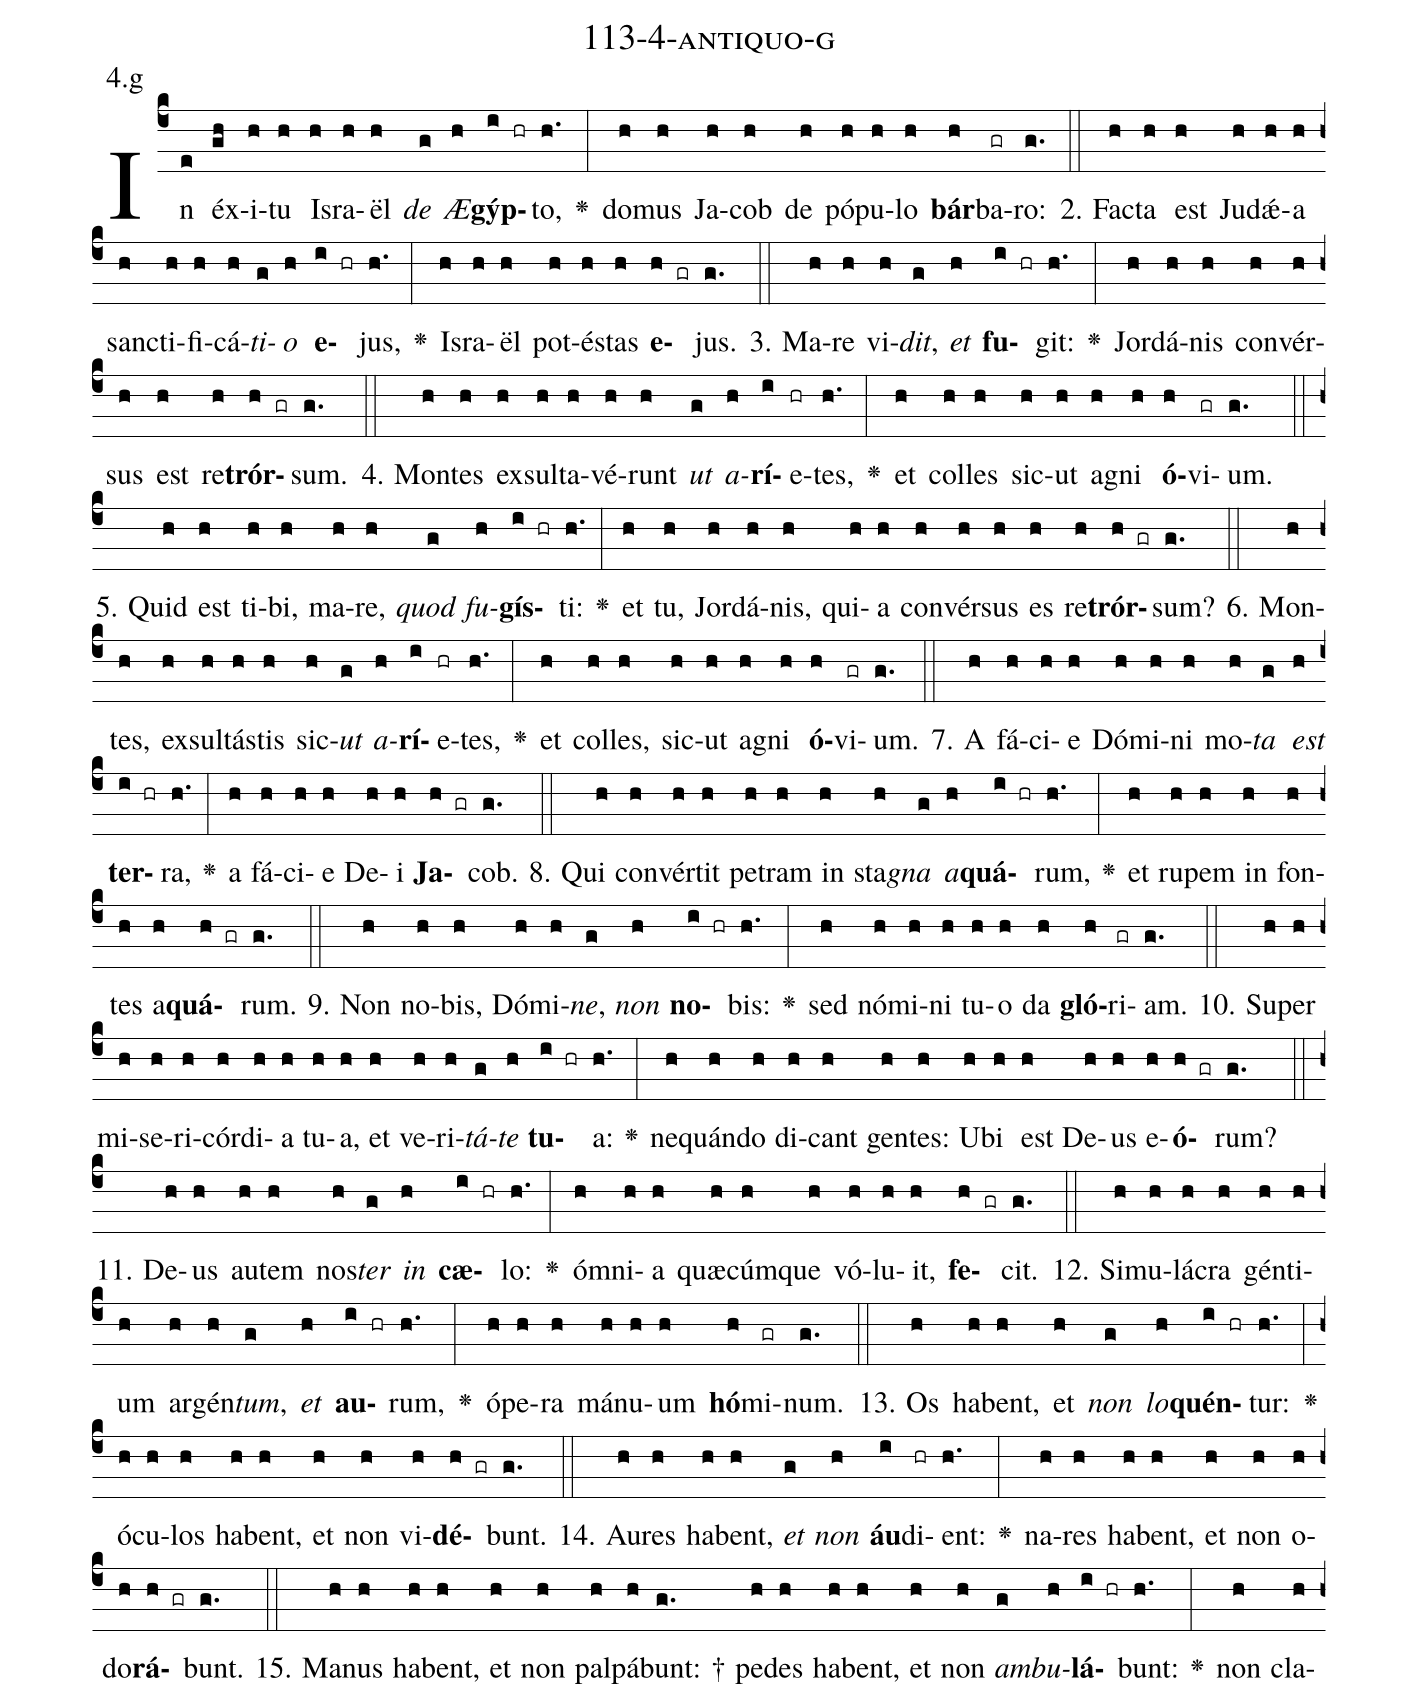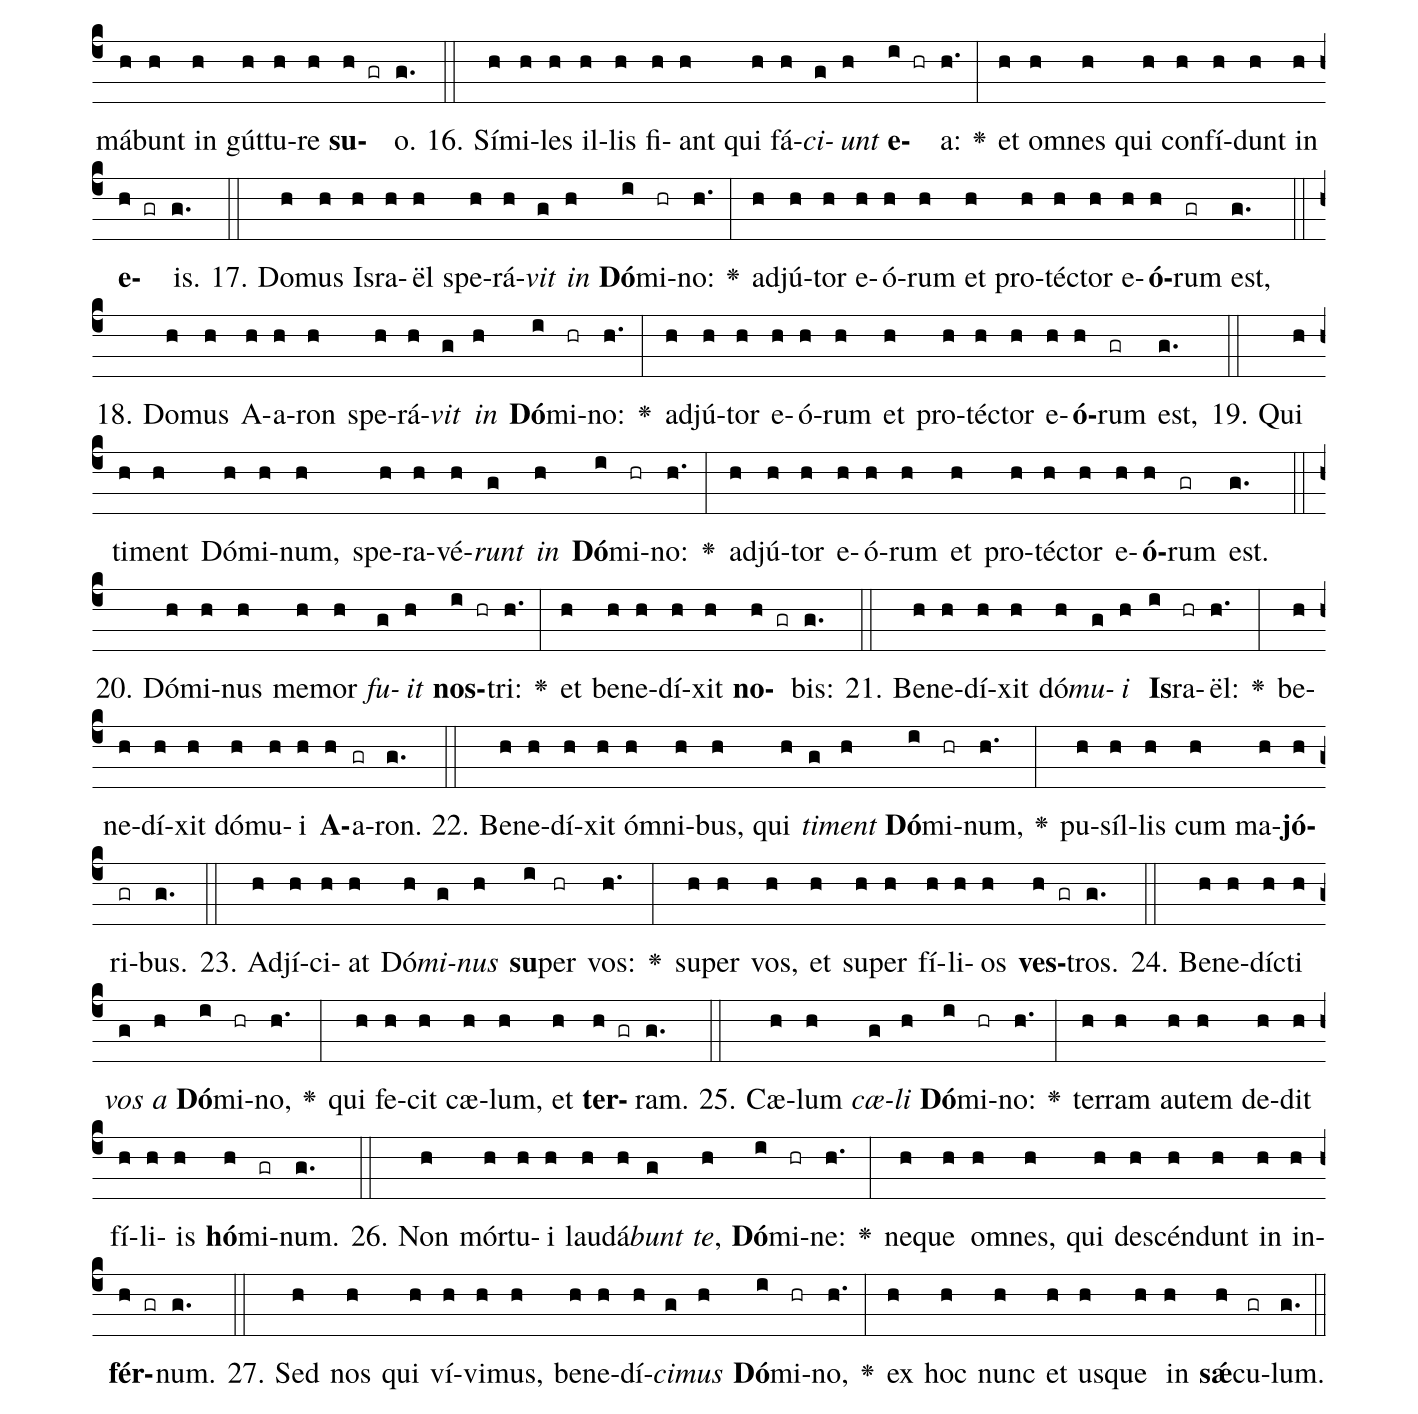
name: 113-4-antiquo-g;
annotation: 4.g;
%%
(c4)In(e) éx(gh)i(h)tu(h) Is(h)ra(h)ël(h) <i>de</i>(g) <i>Æ</i>(h)<b>gýp</b>(i hr)to,(h.) <v>\greheightstar</v>(:) do(h)mus(h) Ja(h)cob(h) de(h) pó(h)pu(h)lo(h) <b>bár</b>(h)ba(gr)ro:(g.) (::)
2. Fac(h)ta(h) est(h) Ju(h)dǽ(h)a(h) sanc(h)ti(h)fi(h)cá(h)<i>ti</i>(g)<i>o</i>(h) <b>e</b>(i hr)jus,(h.) <v>\greheightstar</v>(:) Is(h)ra(h)ël(h) pot(h)és(h)tas(h) <b>e</b>(h gr)jus.(g.) (::)
3. Ma(h)re(h) vi(h)<i>dit</i>,(g) <i>et</i>(h) <b>fu</b>(i hr)git:(h.) <v>\greheightstar</v>(:) Jor(h)dá(h)nis(h) con(h)vér(h)sus(h) est(h) re(h)<b>trór</b>(h gr)sum.(g.) (::)
4. Mon(h)tes(h) ex(h)sul(h)ta(h)vé(h)runt(h) <i>ut</i>(g) <i>a</i>(h)<b>rí</b>(i)e(hr)tes,(h.) <v>\greheightstar</v>(:) et(h) col(h)les(h) sic(h)ut(h) a(h)gni(h) <b>ó</b>(h)vi(gr)um.(g.) (::)
5. Quid(h) est(h) ti(h)bi,(h) ma(h)re,(h) <i>quod</i>(g) <i>fu</i>(h)<b>gís</b>(i hr)ti:(h.) <v>\greheightstar</v>(:) et(h) tu,(h) Jor(h)dá(h)nis,(h) qui(h)a(h) con(h)vér(h)sus(h) es(h) re(h)<b>trór</b>(h gr)sum?(g.) (::)
6. Mon(h)tes,(h) ex(h)sul(h)tás(h)tis(h) sic(h)<i>ut</i>(g) <i>a</i>(h)<b>rí</b>(i)e(hr)tes,(h.) <v>\greheightstar</v>(:) et(h) col(h)les,(h) sic(h)ut(h) a(h)gni(h) <b>ó</b>(h)vi(gr)um.(g.) (::)
7. A(h) fá(h)ci(h)e(h) Dó(h)mi(h)ni(h) mo(h)<i>ta</i>(g) <i>est</i>(h) <b>ter</b>(i hr)ra,(h.) <v>\greheightstar</v>(:) a(h) fá(h)ci(h)e(h) De(h)i(h) <b>Ja</b>(h gr)cob.(g.) (::)
8. Qui(h) con(h)vér(h)tit(h) pe(h)tram(h) in(h) sta(h)<i>gna</i>(g) <i>a</i>(h)<b>quá</b>(i hr)rum,(h.) <v>\greheightstar</v>(:) et(h) ru(h)pem(h) in(h) fon(h)tes(h) a(h)<b>quá</b>(h gr)rum.(g.) (::)
9. Non(h) no(h)bis,(h) Dó(h)mi(h)<i>ne</i>,(g) <i>non</i>(h) <b>no</b>(i hr)bis:(h.) <v>\greheightstar</v>(:) sed(h) nó(h)mi(h)ni(h) tu(h)o(h) da(h) <b>gló</b>(h)ri(gr)am.(g.) (::)
10. Su(h)per(h) mi(h)se(h)ri(h)cór(h)di(h)a(h) tu(h)a,(h) et(h) ve(h)ri(h)<i>tá</i>(g)<i>te</i>(h) <b>tu</b>(i hr)a:(h.) <v>\greheightstar</v>(:) ne(h)quán(h)do(h) di(h)cant(h) gen(h)tes:(h) U(h)bi(h) est(h) De(h)us(h) e(h)<b>ó</b>(h gr)rum?(g.) (::)
11. De(h)us(h) au(h)tem(h) nos(h)<i>ter</i>(g) <i>in</i>(h) <b>cæ</b>(i hr)lo:(h.) <v>\greheightstar</v>(:) óm(h)ni(h)a(h) quæ(h)cúm(h)que(h) vó(h)lu(h)it,(h) <b>fe</b>(h gr)cit.(g.) (::)
12. Si(h)mu(h)lá(h)cra(h) gén(h)ti(h)um(h) ar(h)gén(h)<i>tum</i>,(g) <i>et</i>(h) <b>au</b>(i hr)rum,(h.) <v>\greheightstar</v>(:) ó(h)pe(h)ra(h) má(h)nu(h)um(h) <b>hó</b>(h)mi(gr)num.(g.) (::)
13. Os(h) ha(h)bent,(h) et(h) <i>non</i>(g) <i>lo</i>(h)<b>quén</b>(i hr)tur:(h.) <v>\greheightstar</v>(:) ó(h)cu(h)los(h) ha(h)bent,(h) et(h) non(h) vi(h)<b>dé</b>(h gr)bunt.(g.) (::)
14. Au(h)res(h) ha(h)bent,(h) <i>et</i>(g) <i>non</i>(h) <b>áu</b>(i)di(hr)ent:(h.) <v>\greheightstar</v>(:) na(h)res(h) ha(h)bent,(h) et(h) non(h) o(h)do(h)<b>rá</b>(h gr)bunt.(g.) (::)
15. Ma(h)nus(h) ha(h)bent,(h) et(h) non(h) pal(h)pá(h)bunt: †(g.) pe(h)des(h) ha(h)bent,(h) et(h) non(h) <i>am</i>(g)<i>bu</i>(h)<b>lá</b>(i hr)bunt:(h.) <v>\greheightstar</v>(:) non(h) cla(h)má(h)bunt(h) in(h) gút(h)tu(h)re(h) <b>su</b>(h gr)o.(g.) (::)
16. Sí(h)mi(h)les(h) il(h)lis(h) fi(h)ant(h) qui(h) fá(h)<i>ci</i>(g)<i>unt</i>(h) <b>e</b>(i hr)a:(h.) <v>\greheightstar</v>(:) et(h) om(h)nes(h) qui(h) con(h)fí(h)dunt(h) in(h) <b>e</b>(h gr)is.(g.) (::)
17. Do(h)mus(h) Is(h)ra(h)ël(h) spe(h)rá(h)<i>vit</i>(g) <i>in</i>(h) <b>Dó</b>(i)mi(hr)no:(h.) <v>\greheightstar</v>(:) ad(h)jú(h)tor(h) e(h)ó(h)rum(h) et(h) pro(h)téc(h)tor(h) e(h)<b>ó</b>(h)rum(gr) est,(g.) (::)
18. Do(h)mus(h) A(h)a(h)ron(h) spe(h)rá(h)<i>vit</i>(g) <i>in</i>(h) <b>Dó</b>(i)mi(hr)no:(h.) <v>\greheightstar</v>(:) ad(h)jú(h)tor(h) e(h)ó(h)rum(h) et(h) pro(h)téc(h)tor(h) e(h)<b>ó</b>(h)rum(gr) est,(g.) (::)
19. Qui(h) ti(h)ment(h) Dó(h)mi(h)num,(h) spe(h)ra(h)vé(h)<i>runt</i>(g) <i>in</i>(h) <b>Dó</b>(i)mi(hr)no:(h.) <v>\greheightstar</v>(:) ad(h)jú(h)tor(h) e(h)ó(h)rum(h) et(h) pro(h)téc(h)tor(h) e(h)<b>ó</b>(h)rum(gr) est.(g.) (::)
20. Dó(h)mi(h)nus(h) me(h)mor(h) <i>fu</i>(g)<i>it</i>(h) <b>nos</b>(i hr)tri:(h.) <v>\greheightstar</v>(:) et(h) be(h)ne(h)dí(h)xit(h) <b>no</b>(h gr)bis:(g.) (::)
21. Be(h)ne(h)dí(h)xit(h) dó(h)<i>mu</i>(g)<i>i</i>(h) <b>Is</b>(i)ra(hr)ël:(h.) <v>\greheightstar</v>(:) be(h)ne(h)dí(h)xit(h) dó(h)mu(h)i(h) <b>A</b>(h)a(gr)ron.(g.) (::)
22. Be(h)ne(h)dí(h)xit(h) óm(h)ni(h)bus,(h) qui(h) <i>ti</i>(g)<i>ment</i>(h) <b>Dó</b>(i)mi(hr)num,(h.) <v>\greheightstar</v>(:) pu(h)síl(h)lis(h) cum(h) ma(h)<b>jó</b>(h)ri(gr)bus.(g.) (::)
23. Ad(h)jí(h)ci(h)at(h) Dó(h)<i>mi</i>(g)<i>nus</i>(h) <b>su</b>(i)per(hr) vos:(h.) <v>\greheightstar</v>(:) su(h)per(h) vos,(h) et(h) su(h)per(h) fí(h)li(h)os(h) <b>ves</b>(h gr)tros.(g.) (::)
24. Be(h)ne(h)díc(h)ti(h) <i>vos</i>(g) <i>a</i>(h) <b>Dó</b>(i)mi(hr)no,(h.) <v>\greheightstar</v>(:) qui(h) fe(h)cit(h) cæ(h)lum,(h) et(h) <b>ter</b>(h gr)ram.(g.) (::)
25. Cæ(h)lum(h) <i>cæ</i>(g)<i>li</i>(h) <b>Dó</b>(i)mi(hr)no:(h.) <v>\greheightstar</v>(:) ter(h)ram(h) au(h)tem(h) de(h)dit(h) fí(h)li(h)is(h) <b>hó</b>(h)mi(gr)num.(g.) (::)
26. Non(h) mór(h)tu(h)i(h) lau(h)dá(h)<i>bunt</i>(g) <i>te</i>,(h) <b>Dó</b>(i)mi(hr)ne:(h.) <v>\greheightstar</v>(:) ne(h)que(h) om(h)nes,(h) qui(h) de(h)scén(h)dunt(h) in(h) in(h)<b>fér</b>(h gr)num.(g.) (::)
27. Sed(h) nos(h) qui(h) ví(h)vi(h)mus,(h) be(h)ne(h)dí(h)<i>ci</i>(g)<i>mus</i>(h) <b>Dó</b>(i)mi(hr)no,(h.) <v>\greheightstar</v>(:) ex(h) hoc(h) nunc(h) et(h) us(h)que(h) in(h) <b>sǽ</b>(h)cu(gr)lum.(g.) (::)
